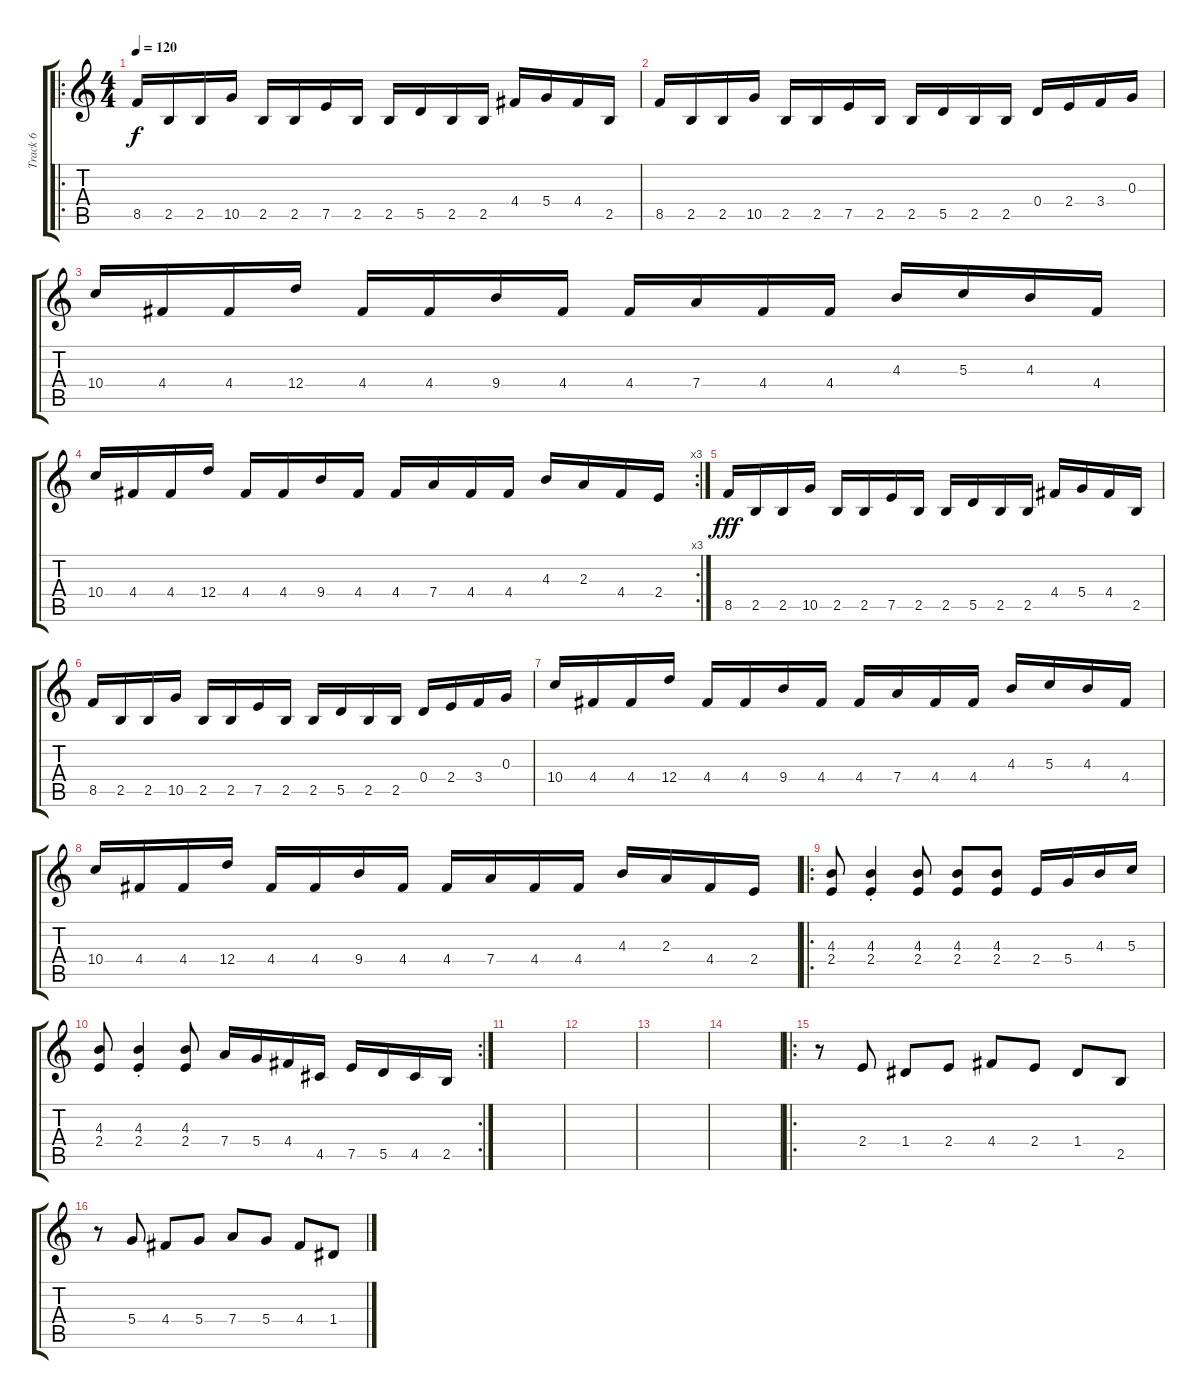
\track ("Track 6" "Track 6") {instrument distortionguitar}
\staff {score tabs}
\tuning (E4 B3 G3 D3 A2 E2) {hide}
\ro
\ts (4 4)
\tempo 120
\clef g2
\ks c
8.5.16{dy f} 2.5.16 2.5.16 10.5.16 2.5.16 2.5.16 7.5.16 2.5.16 2.5.16 5.5.16 2.5.16 2.5.16 4.4.16 5.4.16 4.4.16 2.5.16 |
8.5.16 2.5.16 2.5.16 10.5.16 2.5.16 2.5.16 7.5.16 2.5.16 2.5.16 5.5.16 2.5.16 2.5.16 0.4.16 2.4.16 3.4.16 0.3.16 |
10.4.16 4.4.16 4.4.16 12.4.16 4.4.16 4.4.16 9.4.16 4.4.16 4.4.16 7.4.16 4.4.16 4.4.16 4.3.16 5.3.16 4.3.16 4.4.16 |
\rc 3
10.4.16 4.4.16 4.4.16 12.4.16 4.4.16 4.4.16 9.4.16 4.4.16 4.4.16 7.4.16 4.4.16 4.4.16 4.3.16 2.3.16 4.4.16 2.4.16 |
8.5.16{dy fff} 2.5.16 2.5.16 10.5.16 2.5.16 2.5.16 7.5.16 2.5.16 2.5.16 5.5.16 2.5.16 2.5.16 4.4.16 5.4.16 4.4.16 2.5.16 |
8.5.16 2.5.16 2.5.16 10.5.16 2.5.16 2.5.16 7.5.16 2.5.16 2.5.16 5.5.16 2.5.16 2.5.16 0.4.16 2.4.16 3.4.16 0.3.16 |
10.4.16 4.4.16 4.4.16 12.4.16 4.4.16 4.4.16 9.4.16 4.4.16 4.4.16 7.4.16 4.4.16 4.4.16 4.3.16 5.3.16 4.3.16 4.4.16 |
10.4.16 4.4.16 4.4.16 12.4.16 4.4.16 4.4.16 9.4.16 4.4.16 4.4.16 7.4.16 4.4.16 4.4.16 4.3.16 2.3.16 4.4.16 2.4.16 |
\ro
(4.3 2.4).8 (4.3{st} 2.4{st}).4 (4.3 2.4).8 (4.3 2.4).8 (4.3 2.4).8 2.4.16 5.4.16 4.3.16 5.3.16 |
\rc 2
(4.3 2.4).8 (4.3{st} 2.4{st}).4 (4.3 2.4).8 7.4.16 5.4.16 4.4.16 4.5.16 7.5.16 5.5.16 4.5.16 2.5.16 |
|
|
|
|
\ro
r.8 2.4.8 1.4.8 2.4.8 4.4.8 2.4.8 1.4.8 2.5.8 |
r.8 5.4.8 4.4.8 5.4.8 7.4.8 5.4.8 4.4.8 1.4.8
